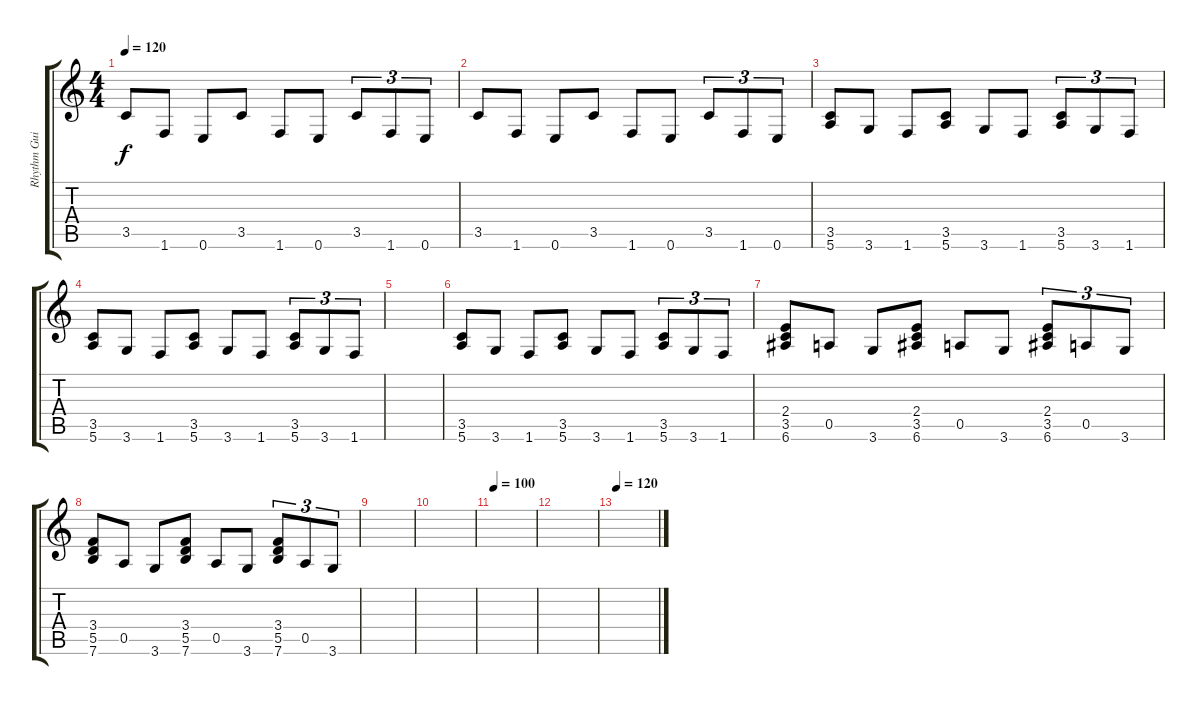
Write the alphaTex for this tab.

\track ("Rhythm Guitars" "Rhythm Gui") {instrument electricguitarjazz}
\staff {score tabs}
\tuning (E4 B3 G3 D3 A2 E2) {hide}
\ts (4 4)
\tempo 120
\clef g2
\ks c
3.5.8{dy f} 1.6.8 0.6.8 3.5.8 1.6.8 0.6.8 3.5.8{tu (3 2)} 1.6.8{tu (3 2)} 0.6.8{tu (3 2)} |
3.5.8 1.6.8 0.6.8 3.5.8 1.6.8 0.6.8 3.5.8{tu (3 2)} 1.6.8{tu (3 2)} 0.6.8{tu (3 2)} |
(3.5 5.6).8 3.6.8 1.6.8 (3.5 5.6).8 3.6.8 1.6.8 (3.5 5.6).8{tu (3 2)} 3.6.8{tu (3 2)} 1.6.8{tu (3 2)} |
(3.5 5.6).8 3.6.8 1.6.8 (3.5 5.6).8 3.6.8 1.6.8 (3.5 5.6).8{tu (3 2)} 3.6.8{tu (3 2)} 1.6.8{tu (3 2)} |
|
(3.5 5.6).8 3.6.8 1.6.8 (3.5 5.6).8 3.6.8 1.6.8 (3.5 5.6).8{tu (3 2)} 3.6.8{tu (3 2)} 1.6.8{tu (3 2)} |
(2.4 3.5 6.6).8 0.5.8 3.6.8 (2.4 3.5 6.6).8 0.5.8 3.6.8 (2.4 3.5 6.6).8{tu (3 2)} 0.5.8{tu (3 2)} 3.6.8{tu (3 2)} |
(3.4 5.5 7.6).8 0.5.8 3.6.8 (3.4 5.5 7.6).8 0.5.8 3.6.8 (3.4 5.5 7.6).8{tu (3 2)} 0.5.8{tu (3 2)} 3.6.8{tu (3 2)} |
|
|
\tempo 100
|
|
\tempo 120
